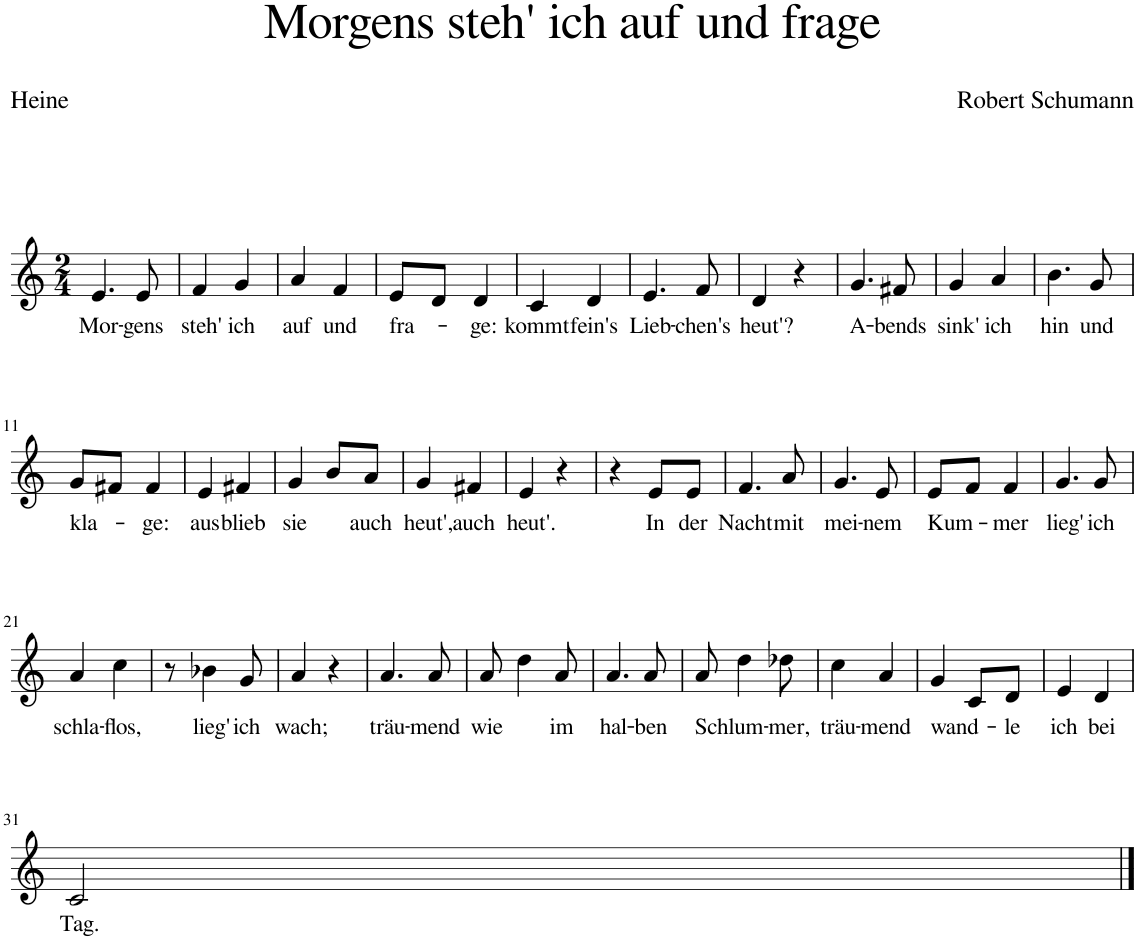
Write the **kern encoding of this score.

**kern	**text
*part1	*part1
*staff1	*staff1
*I"Piano	*
*I'Pno	*
*clefG2	*
*k[]	*
*M2/4	*
=1	=1
!	!LO:LY:b
4.e/	Mor-
!	!LO:LY:b
8e/	-gens
=2	=2
!	!LO:LY:b
4f/	steh'
!	!LO:LY:b
4g/	ich
=3	=3
!	!LO:LY:b
4a/	auf
!	!LO:LY:b
4f/	und
=4	=4
!	!LO:LY:b
8e/L	fra-
8d/J	.
!	!LO:LY:b
4d/	-ge:
=5	=5
!	!LO:LY:b
4c/	kommt
!	!LO:LY:b
4d/	fein's
=6	=6
!	!LO:LY:b
4.e/	Lieb-
!	!LO:LY:b
8f/	-chen's
=7	=7
!	!LO:LY:b
4d/	heut'?
4r	.
=8	=8
!	!LO:LY:b
4.g/	A-
!	!LO:LY:b
8f#X/	-bends
=9	=9
!	!LO:LY:b
4g/	sink'
!	!LO:LY:b
4a/	ich
=10	=10
!	!LO:LY:b
4.b\	hin
!	!LO:LY:b
8g/	und
!!LO:LB:g=z
=11	=11
!	!LO:LY:b
8g/L	kla-
8f#X/J	.
!	!LO:LY:b
4f#/	-ge:
=12	=12
!	!LO:LY:b
4e/	aus
!	!LO:LY:b
4f#X/	blieb
=13	=13
!	!LO:LY:b
4g/	sie
8b/L	.
!	!LO:LY:b
8a/J	auch
=14	=14
!	!LO:LY:b
4g/	heut',
!	!LO:LY:b
4f#X/	auch
=15	=15
!	!LO:LY:b
4e/	heut'.
4r	.
=16	=16
4r	.
!	!LO:LY:b
8e/L	In
!	!LO:LY:b
8e/J	der
=17	=17
!	!LO:LY:b
4.f/	Nacht
!	!LO:LY:b
8a/	mit
=18	=18
!	!LO:LY:b
4.g/	mei-
!	!LO:LY:b
8e/	-nem
=19	=19
!	!LO:LY:b
8e/L	Kum-
8f/J	.
!	!LO:LY:b
4f/	-mer
=20	=20
!	!LO:LY:b
4.g/	lieg'
!	!LO:LY:b
8g/	ich
!!LO:LB:g=z
=21	=21
!	!LO:LY:b
4a/	schla-
!	!LO:LY:b
4cc\	-flos,
=22	=22
8r	.
!	!LO:LY:b
4b-X\	lieg'
!	!LO:LY:b
8g/	ich
=23	=23
!	!LO:LY:b
4a/	wach;
4r	.
=24	=24
!	!LO:LY:b
4.a/	träu-
!	!LO:LY:b
8a/	-mend
=25	=25
!	!LO:LY:b
8a/	wie
4dd\	.
!	!LO:LY:b
8a/	im
=26	=26
!	!LO:LY:b
4.a/	hal-
!	!LO:LY:b
8a/	-ben
=27	=27
!	!LO:LY:b
8a/	Schlum-
4dd\	.
!	!LO:LY:b
8dd-X\	-mer,
=28	=28
!	!LO:LY:b
4cc\	träu-
!	!LO:LY:b
4a/	-mend
=29	=29
!	!LO:LY:b
4g/	wand-
8c/L	.
!	!LO:LY:b
8d/J	-le
=30	=30
!	!LO:LY:b
4e/	ich
!	!LO:LY:b
4d/	bei
!!LO:LB:g=z
=31	=31
!	!LO:LY:b
2c/	Tag.
==	==
*-	*-
